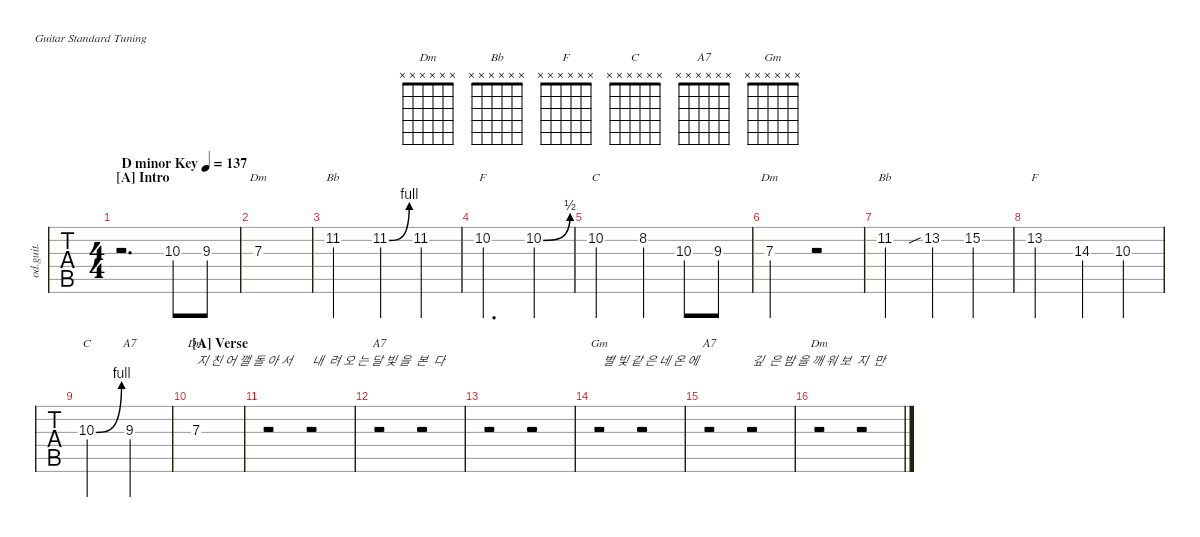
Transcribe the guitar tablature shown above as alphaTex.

\defaultSystemsLayout 4
\hideDynamics
\bracketExtendMode nobrackets
\track ("Guitar1" "od.guit.") {defaultSystemsLayout 4 instrument overdrivenguitar}
\staff {tabs}
\tuning (E4 B3 G3 D3 A2 E2)
\chord ("Dm" x x x x x x)
\chord ("Bb" x x x x x x)
\chord ("F" x x x x x x)
\chord ("C" x x x x x x)
\chord ("A7" x x x x x x)
\chord ("Gm" x x x x x x)
\ts (4 4)
\section ("A" "Intro")
\tempo (137 "D minor Key")
\clef g2
\ks f
r.2{d dy mf instrument overdrivenguitar} 10.3{acc forcenatural}.8 9.3{acc forcenatural}.8 |
7.3{acc forcenatural}.1{ch "Dm"} |
11.2{acc b}.2{ch "Bb"} 11.2{be (bend 0 0 15 4) acc b}.4 11.2{acc b}.4 |
10.2{acc forcenatural}.2{d ch "F"} 10.2{be (bend 0 0 13.799999999999999 2) acc forcenatural}.4 |
10.2{acc forcenatural}.2{ch "C"} 8.2{acc forcenatural}.4 10.3{acc forcenatural}.8 9.3{acc forcenatural}.8 |
7.3{acc forcenatural}.2{ch "Dm"} r.2 |
11.2{acc b}.2{ch "Bb"} 13.2{sib acc forcenatural}.4 15.2{acc forcenatural}.4 |
13.2{acc forcenatural}.2{ch "F"} 14.3{acc forcenatural}.4 10.3{acc forcenatural}.4 |
10.3{be (bend 0 0 15 4) acc forcenatural}.2{ch "C"} 9.3{acc forcenatural}.2{ch "A7"} |
\section ("A" "Verse")
7.3{acc forcenatural}.1{ch "Dm" txt "지 친 어 깰 돌 아 서"} |
r.2 r.2{txt "내  려 오 는 달 빛 을  본  다"} |
r.2{ch "A7"} r.2 |
r.2 r.2 |
r.2{ch "Gm" txt " 별 빛 같 은 네 온 에"} r.2 |
r.2{ch "A7"} r.2{txt "깊  은 밤 을 깨 워 보  지  만"} |
r.2{ch "Dm"} r.2
